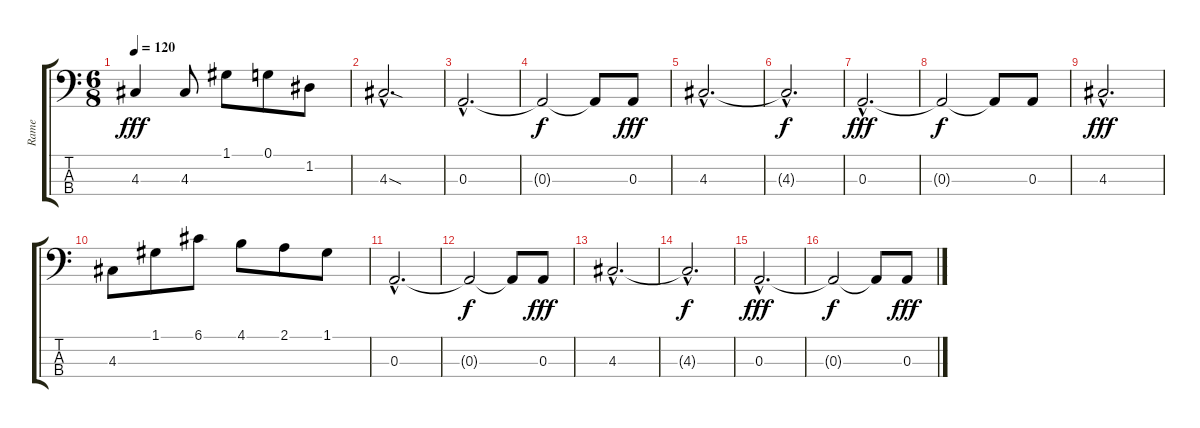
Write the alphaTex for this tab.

\track ("Rame" "Rame") {instrument electricbasspick}
\staff {score tabs}
\tuning (G2 D2 A1 E1) {hide}
\ts (6 8)
\tempo 120
\clef f4
\ks c
4.3.4{dy fff} 4.3.8 1.1.8 0.1.8 1.2.8 |
4.3{sod hac}.2{d} |
0.3{hac}.2{d} |
0.3{t}.2{dy f} 0.3{t}.8 0.3.8{dy fff} |
4.3{hac}.2{d} |
4.3{hac t}.2{d dy f} |
0.3{hac}.2{d dy fff} |
0.3{t}.2{dy f} 0.3{t}.8 0.3.8 |
4.3{hac}.2{d dy fff} |
4.3.8 1.1.8 6.1.8 4.1.8 2.1.8 1.1.8 |
0.3{hac}.2{d} |
0.3{t}.2{dy f} 0.3{t}.8 0.3.8{dy fff} |
4.3{hac}.2{d} |
4.3{hac t}.2{d dy f} |
0.3{hac}.2{d dy fff} |
0.3{t}.2{dy f} 0.3{t}.8 0.3.8{dy fff}
